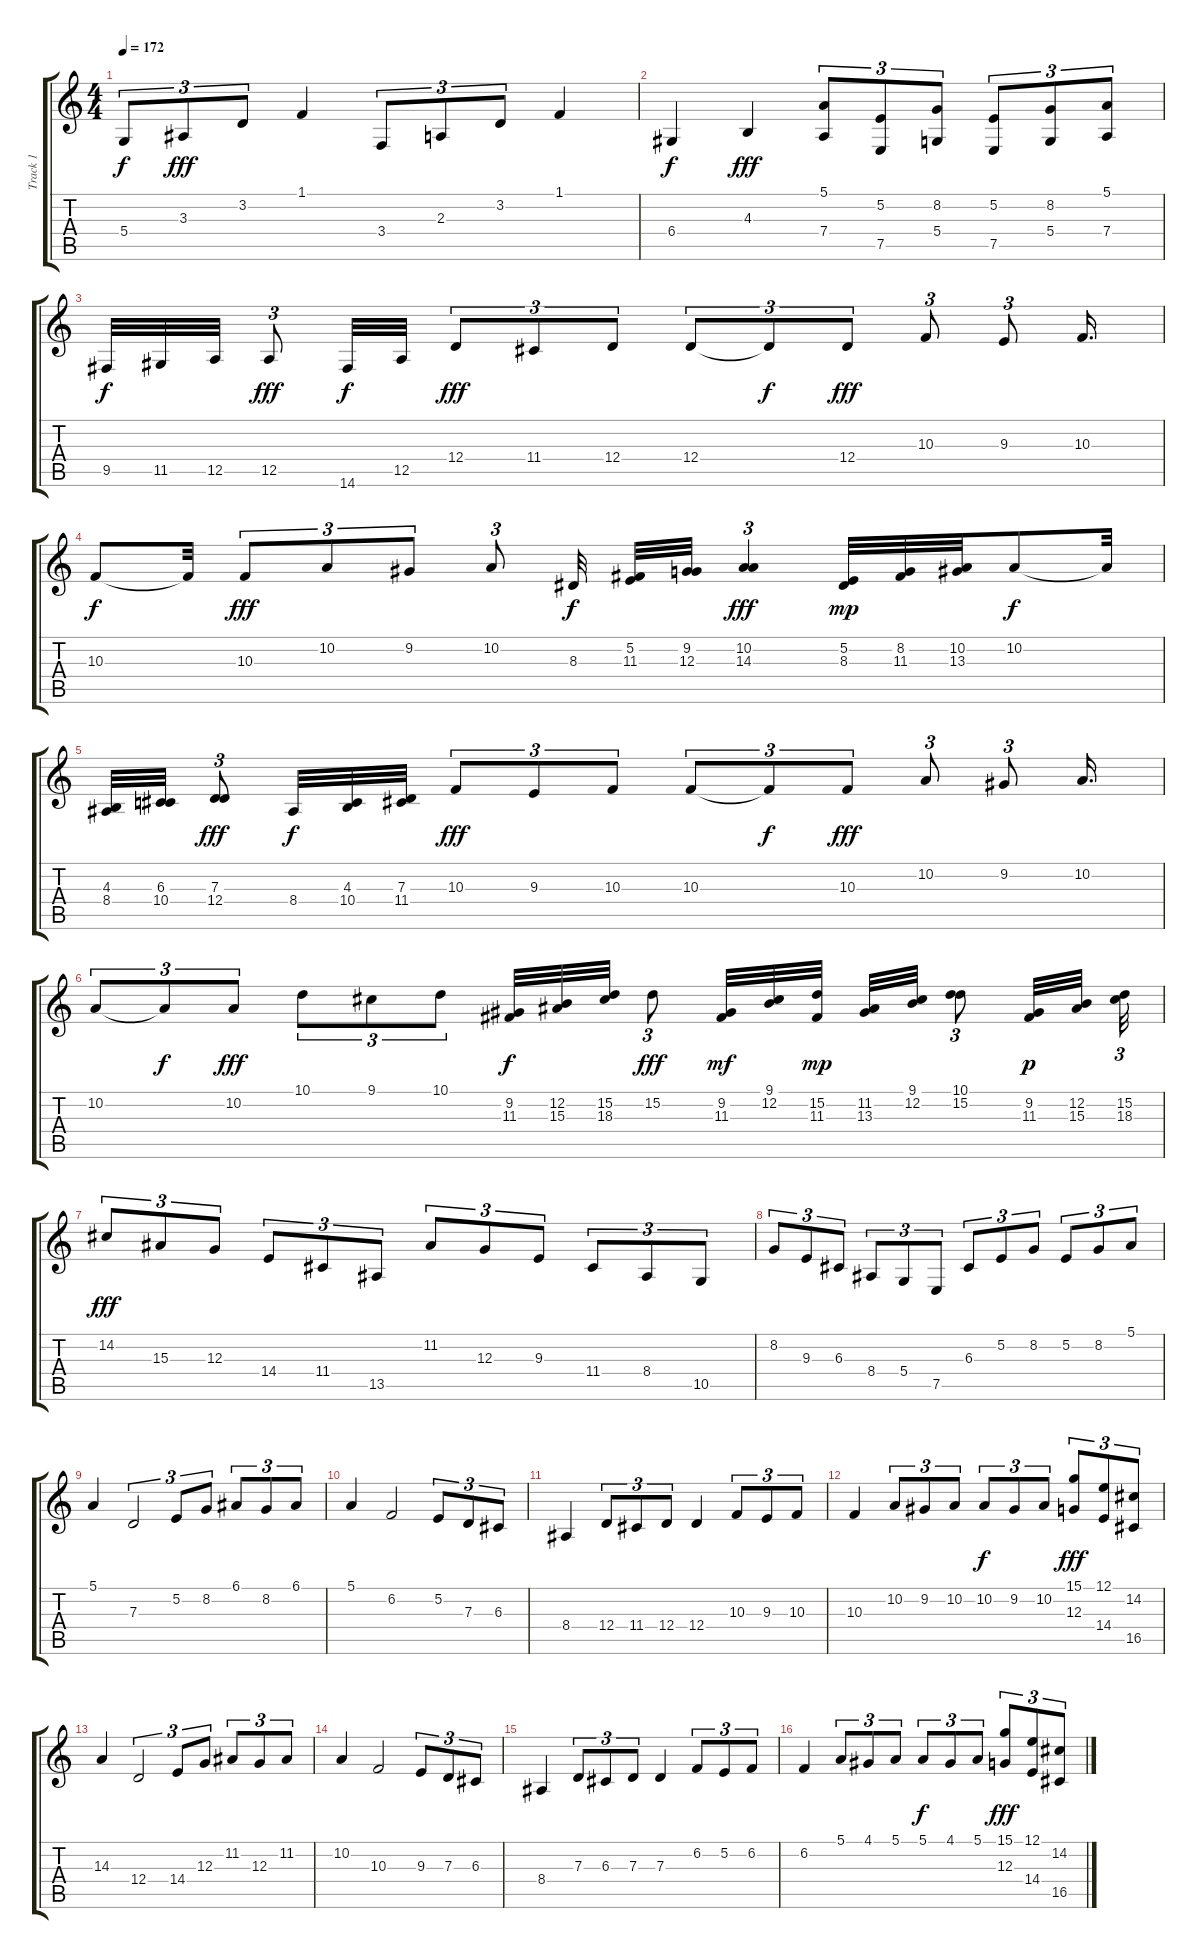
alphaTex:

\track ("Track 1" "Track 1") {instrument lead2sawtooth}
\staff {score tabs}
\tuning (E4 B3 G3 D3 A2 E2) {hide}
\ts (4 4)
\tempo 172
\clef g2
\ks c
5.4.8{tu (3 2) dy f} 3.3.8{tu (3 2) dy fff} 3.2.8{tu (3 2)} 1.1.4 3.4.8{tu (3 2)} 2.3.8{tu (3 2)} 3.2.8{tu (3 2)} 1.1.4 |
6.4.4{dy f} 4.3.4{dy fff} (5.1 7.4).8{tu (3 2)} (5.2 7.5).8{tu (3 2)} (8.2 5.4).8{tu (3 2)} (5.2 7.5).8{tu (3 2)} (8.2 5.4).8{tu (3 2)} (5.1 7.4).8{tu (3 2)} |
9.5.32{dy f} 11.5.32 12.5.32 12.5.8{tu (3 2) dy fff} 14.6.32{dy f} 12.5.32 12.4.8{tu (3 2) dy fff} 11.4.8{tu (3 2)} 12.4.8{tu (3 2)} 12.4.8{tu (3 2)} 12.4{t}.8{tu (3 2) dy f} 12.4.8{tu (3 2) dy fff} 10.3.8{tu (3 2)} 9.3.8{tu (3 2)} 10.3.16{d} |
10.3.8{dy f} 10.3{t}.32 10.3.8{tu (3 2) dy fff} 10.2.8{tu (3 2)} 9.2.8{tu (3 2)} 10.2.8{tu (3 2)} 8.3.32{dy f} (5.2 11.3).32 (9.2 12.3).32 (10.2 14.3).4{tu (3 2) dy fff} (5.2 8.3).32{dy mp} (8.2 11.3).32 (10.2 13.3).32 10.2.8{dy f} 10.2{t}.32 |
(4.3 8.4).32 (6.3 10.4).32 (7.3 12.4).8{tu (3 2) dy fff} 8.4.32{dy f} (4.3 10.4).32 (7.3 11.4).32 10.3.8{tu (3 2) dy fff} 9.3.8{tu (3 2)} 10.3.8{tu (3 2)} 10.3.8{tu (3 2)} 10.3{t}.8{tu (3 2) dy f} 10.3.8{tu (3 2) dy fff} 10.2.8{tu (3 2)} 9.2.8{tu (3 2)} 10.2.16{d} |
10.2.8{tu (3 2)} 10.2{t}.8{tu (3 2) dy f} 10.2.8{tu (3 2) dy fff} 10.1.8{tu (3 2)} 9.1.8{tu (3 2)} 10.1.8{tu (3 2)} (9.2 11.3).32{dy f} (12.2 15.3).32 (15.2 18.3).32 15.2.8{tu (3 2) dy fff} (9.2 11.3).32{dy mf} (9.1 12.2).32 (15.2 11.3).32{dy mp} (11.2 13.3).32 (9.1 12.2).32 (10.1 15.2).8{tu (3 2)} (9.2 11.3).32{dy p} (12.2 15.3).32{beam splitsecondary} (15.2 18.3).32{tu (3 2)} |
14.2.8{tu (3 2) dy fff} 15.3.8{tu (3 2)} 12.3.8{tu (3 2)} 14.4.8{tu (3 2)} 11.4.8{tu (3 2)} 13.5.8{tu (3 2)} 11.2.8{tu (3 2)} 12.3.8{tu (3 2)} 9.3.8{tu (3 2)} 11.4.8{tu (3 2)} 8.4.8{tu (3 2)} 10.5.8{tu (3 2)} |
8.2.8{tu (3 2)} 9.3.8{tu (3 2)} 6.3.8{tu (3 2)} 8.4.8{tu (3 2)} 5.4.8{tu (3 2)} 7.5.8{tu (3 2)} 6.3.8{tu (3 2)} 5.2.8{tu (3 2)} 8.2.8{tu (3 2)} 5.2.8{tu (3 2)} 8.2.8{tu (3 2)} 5.1.8{tu (3 2)} |
5.1.4 7.3.2{tu (3 2)} 5.2.8{tu (3 2)} 8.2.8{tu (3 2)} 6.1.8{tu (3 2)} 8.2.8{tu (3 2)} 6.1.8{tu (3 2)} |
5.1.4 6.2.2 5.2.8{tu (3 2)} 7.3.8{tu (3 2)} 6.3.8{tu (3 2)} |
8.4.4 12.4.8{tu (3 2)} 11.4.8{tu (3 2)} 12.4.8{tu (3 2)} 12.4.4 10.3.8{tu (3 2)} 9.3.8{tu (3 2)} 10.3.8{tu (3 2)} |
10.3.4 10.2.8{tu (3 2)} 9.2.8{tu (3 2)} 10.2.8{tu (3 2)} 10.2.8{tu (3 2) dy f} 9.2.8{tu (3 2)} 10.2.8{tu (3 2)} (15.1 12.3).8{tu (3 2) dy fff} (12.1 14.4).8{tu (3 2)} (14.2 16.5).8{tu (3 2)} |
14.3.4 12.4.2{tu (3 2)} 14.4.8{tu (3 2)} 12.3.8{tu (3 2)} 11.2.8{tu (3 2)} 12.3.8{tu (3 2)} 11.2.8{tu (3 2)} |
10.2.4 10.3.2 9.3.8{tu (3 2)} 7.3.8{tu (3 2)} 6.3.8{tu (3 2)} |
8.4.4 7.3.8{tu (3 2)} 6.3.8{tu (3 2)} 7.3.8{tu (3 2)} 7.3.4 6.2.8{tu (3 2)} 5.2.8{tu (3 2)} 6.2.8{tu (3 2)} |
6.2.4 5.1.8{tu (3 2)} 4.1.8{tu (3 2)} 5.1.8{tu (3 2)} 5.1.8{tu (3 2) dy f} 4.1.8{tu (3 2)} 5.1.8{tu (3 2)} (15.1 12.3).8{tu (3 2) dy fff} (12.1 14.4).8{tu (3 2)} (14.2 16.5).8{tu (3 2)}
